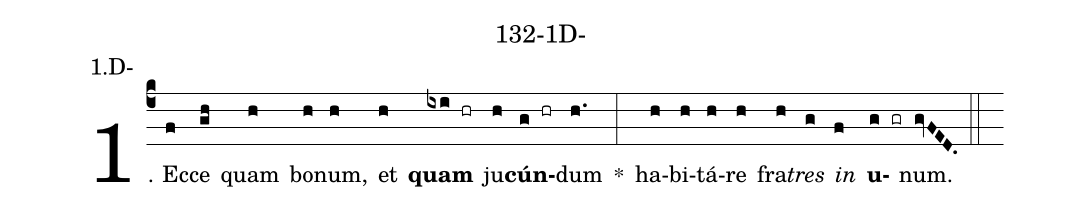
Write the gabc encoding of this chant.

name: 132-1D-;
annotation: 1.D-;
%%
(c4)1. Ec(f)ce(gh) quam(h) bo(h)num,(h) et(h) <b>quam</b>(ixi hr) ju(h)<b>cún</b>(g hr)dum(h.) *(:) ha(h)bi(h)tá(h)re(h) fra(h)<i>tres</i>(g) <i>in</i>(f) <b>u</b>(g gr)num.(gvFED.) (::)
